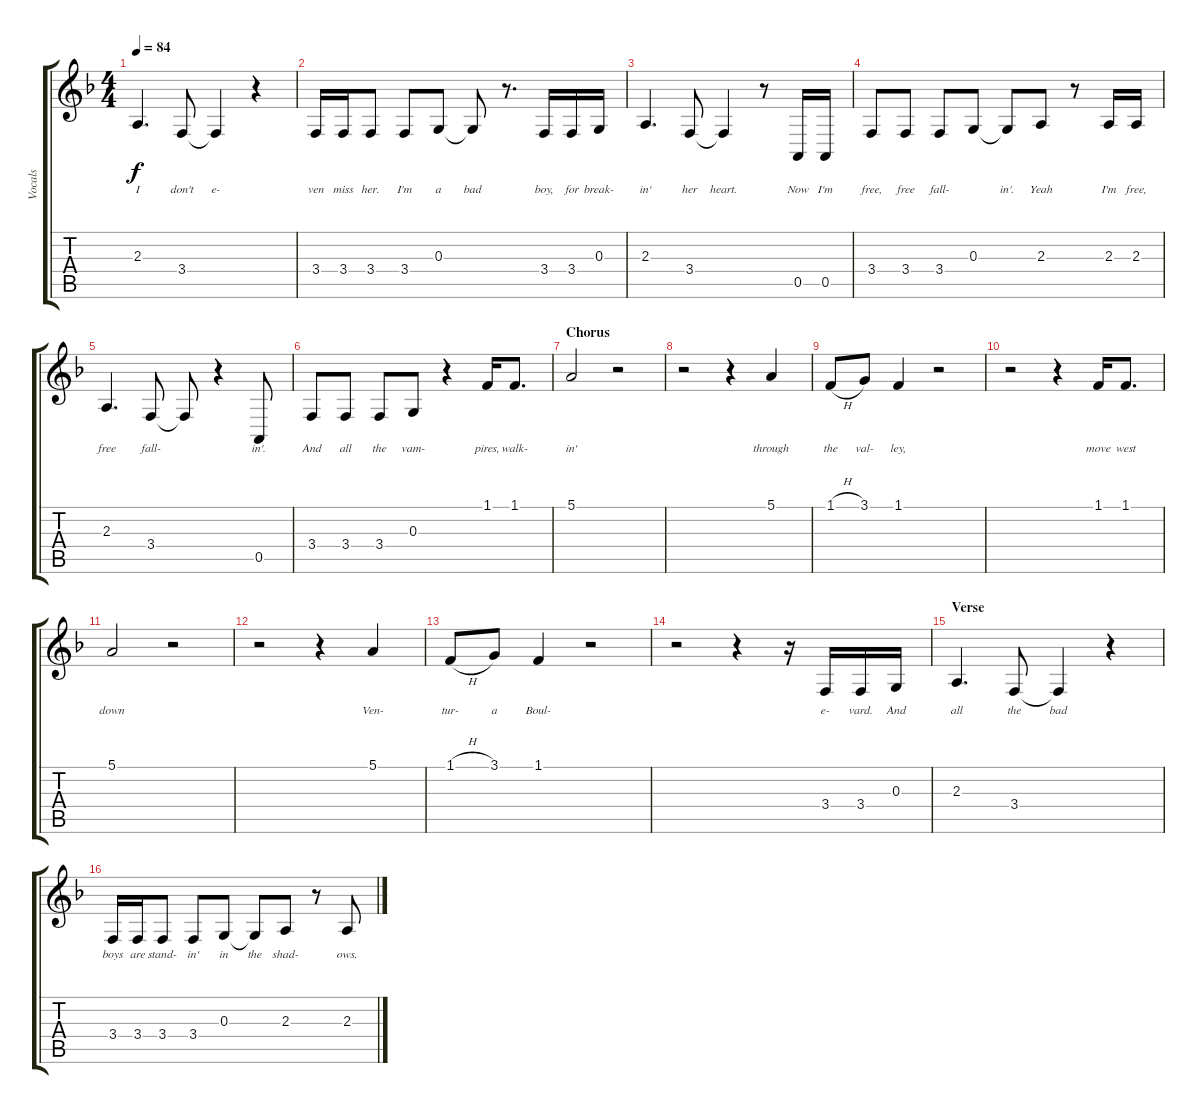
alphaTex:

\track ("Vocals" "Vocals") {instrument altosax}
\staff {score tabs}
\tuning (E4 B3 G3 D3 A2 E2) {hide}
\ts (4 4)
\tempo 84
\clef g2
\ks f
2.3.4{d lyrics (0 "I") lyrics (1 "") lyrics (2 "") lyrics (3 "") lyrics (4 "") dy f} 3.4.8{lyrics (0 "don't") lyrics (1 "") lyrics (2 "") lyrics (3 "") lyrics (4 "")} 3.4{t}.4{lyrics (0 "e-") lyrics (1 "") lyrics (2 "") lyrics (3 "") lyrics (4 "")} r.4 |
3.4.16{lyrics (0 "ven") lyrics (1 "") lyrics (2 "") lyrics (3 "") lyrics (4 "")} 3.4.16{lyrics (0 "miss") lyrics (1 "") lyrics (2 "") lyrics (3 "") lyrics (4 "")} 3.4.8{lyrics (0 "her.") lyrics (1 "") lyrics (2 "") lyrics (3 "") lyrics (4 "")} 3.4.8{lyrics (0 "I'm") lyrics (1 "") lyrics (2 "") lyrics (3 "") lyrics (4 "")} 0.3.8{lyrics (0 "a") lyrics (1 "") lyrics (2 "") lyrics (3 "") lyrics (4 "")} 0.3{t}.8{lyrics (0 "bad") lyrics (1 "") lyrics (2 "") lyrics (3 "") lyrics (4 "")} r.8{d} 3.4.16{lyrics (0 "boy,") lyrics (1 "") lyrics (2 "") lyrics (3 "") lyrics (4 "")} 3.4.16{lyrics (0 "for") lyrics (1 "") lyrics (2 "") lyrics (3 "") lyrics (4 "")} 0.3.16{lyrics (0 "break-") lyrics (1 "") lyrics (2 "") lyrics (3 "") lyrics (4 "")} |
2.3.4{d lyrics (0 "in'") lyrics (1 "") lyrics (2 "") lyrics (3 "") lyrics (4 "")} 3.4.8{lyrics (0 "her") lyrics (1 "") lyrics (2 "") lyrics (3 "") lyrics (4 "")} 3.4{t}.4{lyrics (0 "heart.") lyrics (1 "") lyrics (2 "") lyrics (3 "") lyrics (4 "")} r.8 0.5.16{lyrics (0 "Now") lyrics (1 "") lyrics (2 "") lyrics (3 "") lyrics (4 "")} 0.5.16{lyrics (0 "I'm") lyrics (1 "") lyrics (2 "") lyrics (3 "") lyrics (4 "")} |
3.4.8{lyrics (0 "free,") lyrics (1 "") lyrics (2 "") lyrics (3 "") lyrics (4 "")} 3.4.8{lyrics (0 "free") lyrics (1 "") lyrics (2 "") lyrics (3 "") lyrics (4 "")} 3.4.8{lyrics (0 "fall-") lyrics (1 "") lyrics (2 "") lyrics (3 "") lyrics (4 "")} 0.3.8{lyrics (0 " ") lyrics (1 "") lyrics (2 "") lyrics (3 "") lyrics (4 "")} 0.3{t}.8{lyrics (0 "in'.") lyrics (1 "") lyrics (2 "") lyrics (3 "") lyrics (4 "")} 2.3.8{lyrics (0 "Yeah") lyrics (1 "") lyrics (2 "") lyrics (3 "") lyrics (4 "")} r.8 2.3.16{lyrics (0 "I'm") lyrics (1 "") lyrics (2 "") lyrics (3 "") lyrics (4 "")} 2.3.16{lyrics (0 "free,") lyrics (1 "") lyrics (2 "") lyrics (3 "") lyrics (4 "")} |
2.3.4{d lyrics (0 "free") lyrics (1 "") lyrics (2 "") lyrics (3 "") lyrics (4 "")} 3.4.8{lyrics (0 "fall-") lyrics (1 "") lyrics (2 "") lyrics (3 "") lyrics (4 "")} 3.4{t}.8{lyrics (0 " ") lyrics (1 "") lyrics (2 "") lyrics (3 "") lyrics (4 "")} r.4 0.5.8{lyrics (0 "in'.") lyrics (1 "") lyrics (2 "") lyrics (3 "") lyrics (4 "")} |
3.4.8{lyrics (0 "And") lyrics (1 "") lyrics (2 "") lyrics (3 "") lyrics (4 "")} 3.4.8{lyrics (0 "all") lyrics (1 "") lyrics (2 "") lyrics (3 "") lyrics (4 "")} 3.4.8{lyrics (0 "the") lyrics (1 "") lyrics (2 "") lyrics (3 "") lyrics (4 "")} 0.3.8{lyrics (0 "vam-") lyrics (1 "") lyrics (2 "") lyrics (3 "") lyrics (4 "")} r.4 1.1.16{lyrics (0 "pires,") lyrics (1 "") lyrics (2 "") lyrics (3 "") lyrics (4 "")} 1.1.8{d lyrics (0 "walk-") lyrics (1 "") lyrics (2 "") lyrics (3 "") lyrics (4 "")} |
\section ("" "Chorus")
5.1.2{lyrics (0 "in'") lyrics (1 "") lyrics (2 "") lyrics (3 "") lyrics (4 "")} r.2 |
r.2 r.4 5.1.4{lyrics (0 "through") lyrics (1 "") lyrics (2 "") lyrics (3 "") lyrics (4 "")} |
1.1{h}.8{lyrics (0 "the") lyrics (1 "") lyrics (2 "") lyrics (3 "") lyrics (4 "")} 3.1.8{lyrics (0 "val-") lyrics (1 "") lyrics (2 "") lyrics (3 "") lyrics (4 "")} 1.1.4{lyrics (0 "ley,") lyrics (1 "") lyrics (2 "") lyrics (3 "") lyrics (4 "")} r.2 |
r.2 r.4 1.1.16{lyrics (0 "move") lyrics (1 "") lyrics (2 "") lyrics (3 "") lyrics (4 "")} 1.1.8{d lyrics (0 "west") lyrics (1 "") lyrics (2 "") lyrics (3 "") lyrics (4 "")} |
5.1.2{lyrics (0 "down") lyrics (1 "") lyrics (2 "") lyrics (3 "") lyrics (4 "")} r.2 |
r.2 r.4 5.1.4{lyrics (0 "Ven-") lyrics (1 "") lyrics (2 "") lyrics (3 "") lyrics (4 "")} |
1.1{h}.8{lyrics (0 "tur-") lyrics (1 "") lyrics (2 "") lyrics (3 "") lyrics (4 "")} 3.1.8{lyrics (0 "a") lyrics (1 "") lyrics (2 "") lyrics (3 "") lyrics (4 "")} 1.1.4{lyrics (0 "Boul-") lyrics (1 "") lyrics (2 "") lyrics (3 "") lyrics (4 "")} r.2 |
r.2 r.4 r.16 3.4.16{lyrics (0 "e-") lyrics (1 "") lyrics (2 "") lyrics (3 "") lyrics (4 "")} 3.4.16{lyrics (0 "vard.") lyrics (1 "") lyrics (2 "") lyrics (3 "") lyrics (4 "")} 0.3.16{lyrics (0 "And") lyrics (1 "") lyrics (2 "") lyrics (3 "") lyrics (4 "")} |
\section ("" "Verse")
2.3.4{d lyrics (0 "all") lyrics (1 "") lyrics (2 "") lyrics (3 "") lyrics (4 "")} 3.4.8{lyrics (0 "the") lyrics (1 "") lyrics (2 "") lyrics (3 "") lyrics (4 "")} 3.4{t}.4{lyrics (0 "bad") lyrics (1 "") lyrics (2 "") lyrics (3 "") lyrics (4 "")} r.4 |
3.4.16{lyrics (0 "boys") lyrics (1 "") lyrics (2 "") lyrics (3 "") lyrics (4 "")} 3.4.16{lyrics (0 "are") lyrics (1 "") lyrics (2 "") lyrics (3 "") lyrics (4 "")} 3.4.8{lyrics (0 "stand-") lyrics (1 "") lyrics (2 "") lyrics (3 "") lyrics (4 "")} 3.4.8{lyrics (0 "in'") lyrics (1 "") lyrics (2 "") lyrics (3 "") lyrics (4 "")} 0.3.8{lyrics (0 "in") lyrics (1 "") lyrics (2 "") lyrics (3 "") lyrics (4 "")} 0.3{t}.8{lyrics (0 "the") lyrics (1 "") lyrics (2 "") lyrics (3 "") lyrics (4 "")} 2.3.8{lyrics (0 "shad-") lyrics (1 "") lyrics (2 "") lyrics (3 "") lyrics (4 "")} r.8 2.3.8{lyrics (0 "ows.") lyrics (1 "") lyrics (2 "") lyrics (3 "") lyrics (4 "")}
